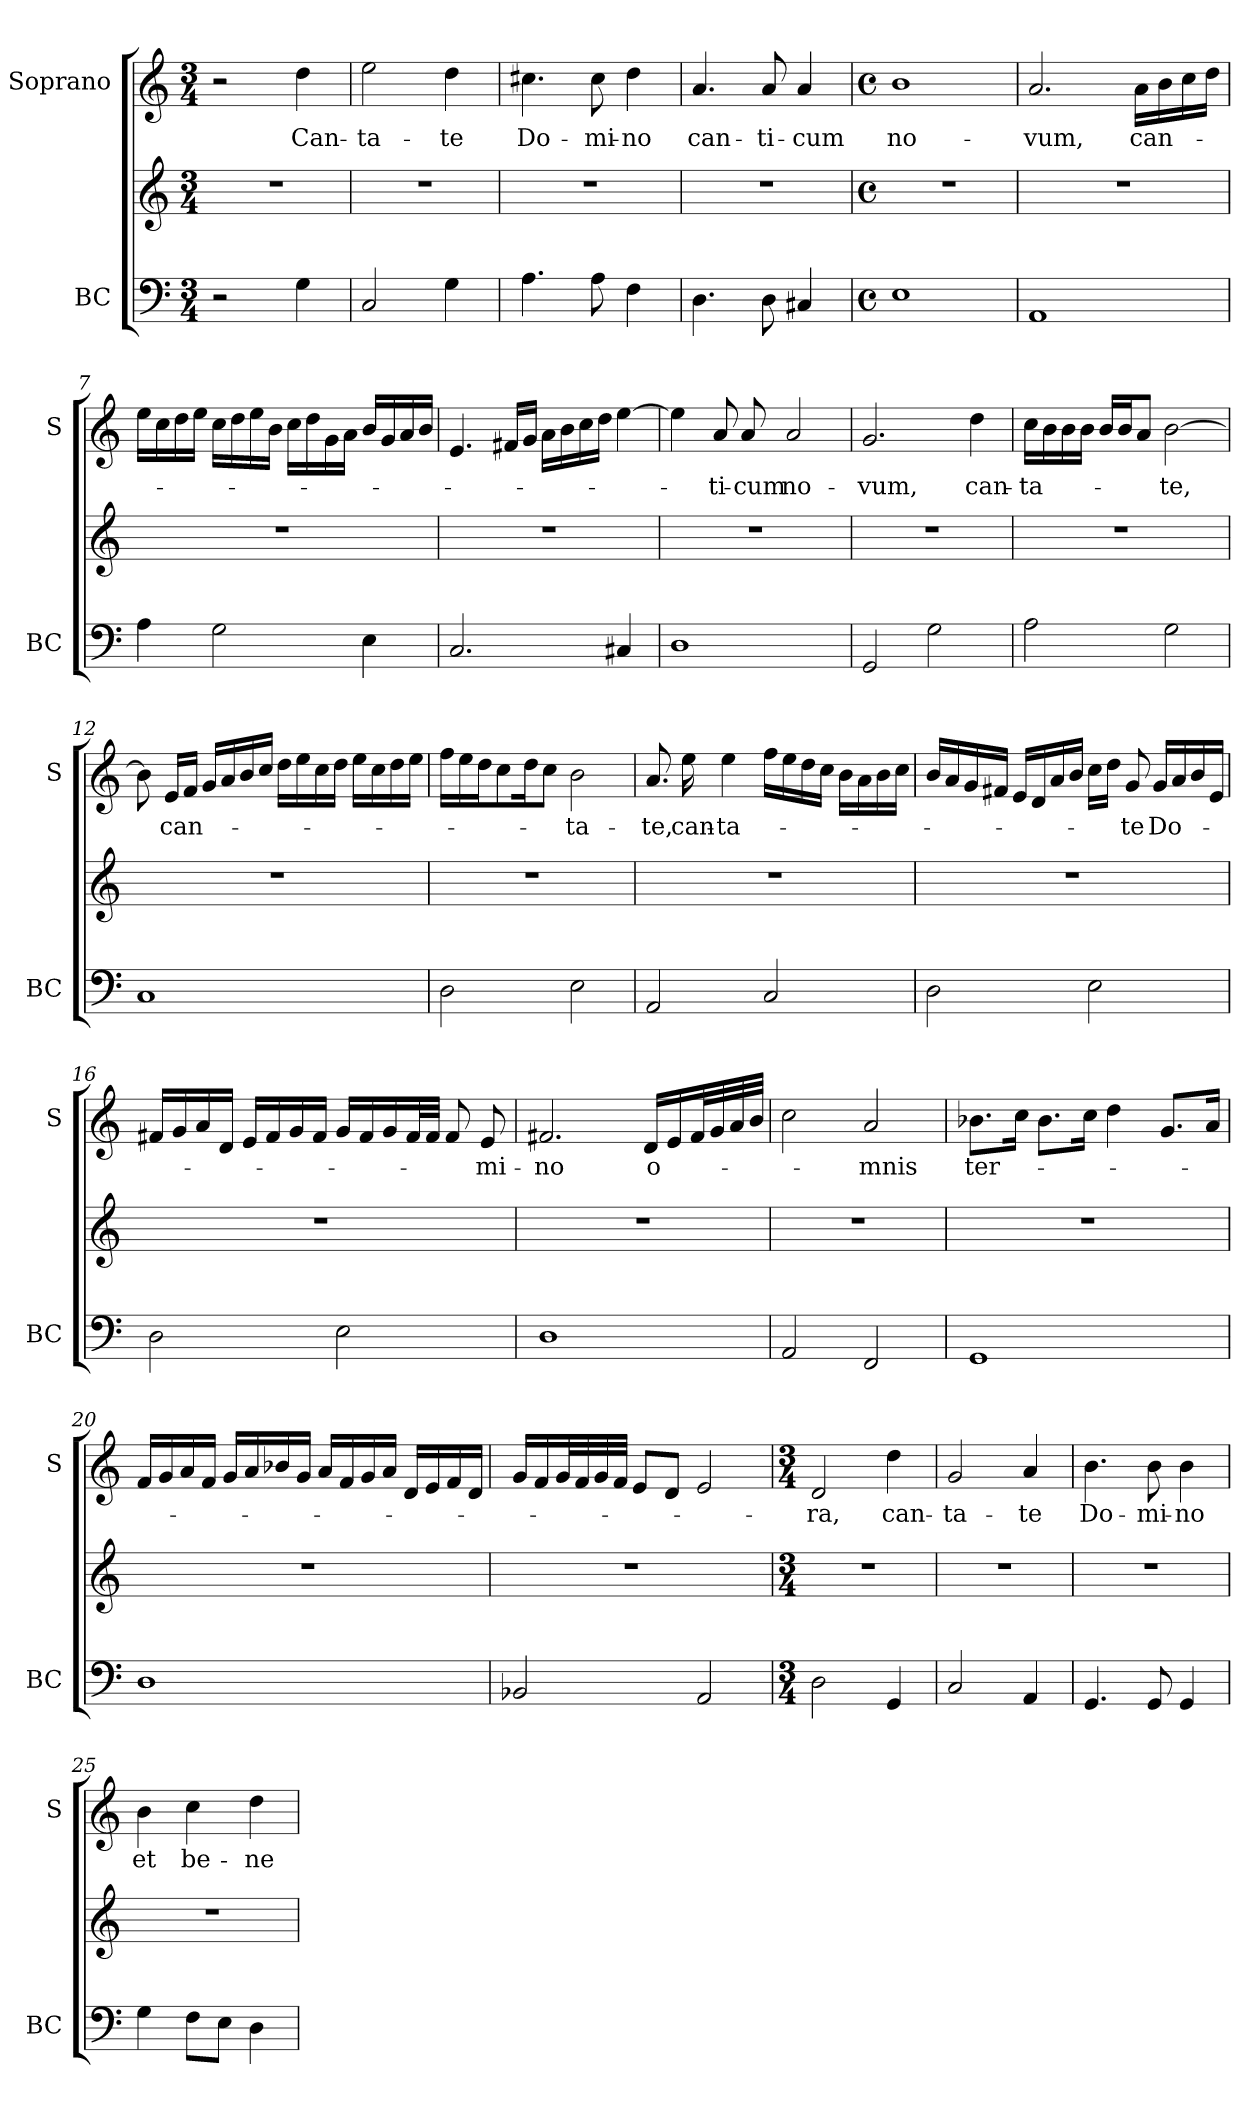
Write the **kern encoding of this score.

**kern	**kern	**kern	**text
*part2	*part2	*part1	*part1
*staff3	*staff2	*staff1	*staff1
*I"BC	*	*I"Soprano	*
*I'BC	*	*I'S	*
*clefF4	*clefG2	*clefG2	*
*k[]	*k[]	*k[]	*
*C:	*C:	*C:	*
*M3/4	*M3/4	*M3/4	*
=1	=1	=1	=1
2r	2.r	2r	.
!	!	!	!LO:LY:b
4G\	.	4dd\	Can-
=2	=2	=2	=2
!	!	!	!LO:LY:b
2C/	2.r	2ee\	-ta-
!	!	!	!LO:LY:b
4G\	.	4dd\	-te
=3	=3	=3	=3
!	!	!	!LO:LY:b
4.A\	2.r	4.cc#X\	Do-
!	!	!	!LO:LY:b
8A\	.	8cc#\	-mi-
!	!	!	!LO:LY:b
4F\	.	4dd\	-no
=4	=4	=4	=4
!	!	!	!LO:LY:b
4.D\	2.r	4.a/	can-
!	!	!	!LO:LY:b
8D\	.	8a/	-ti-
!	!	!	!LO:LY:b
4C#X/	.	4a/	-cum
=5	=5	=5	=5
*M4/4	*M4/4	*M4/4	*
*met(c)	*met(c)	*met(c)	*
!	!	!	!LO:LY:b
1E	1r	1b	no-
!!LO:LB:g=z
=6	=6	=6	=6
!	!	!	!LO:LY:b
1AA	1r	2.a/	-vum,
!	!	!	!LO:LY:b
.	.	16a\LL	can-
.	.	16b\	.
.	.	16cc\	.
.	.	16dd\JJ	.
=7	=7	=7	=7
4A\	1r	16ee\LL	.
.	.	16cc\	.
.	.	16dd\	.
.	.	16ee\JJ	.
2G\	.	16cc\LL	.
.	.	16dd\	.
.	.	16ee\	.
.	.	16b\JJ	.
.	.	16cc\LL	.
.	.	16dd\	.
.	.	16g\	.
.	.	16a\JJ	.
4E\	.	16b/LL	.
.	.	16g/	.
.	.	16a/	.
.	.	16b/JJ	.
=8	=8	=8	=8
2.C/	1r	4.e/	.
.	.	16f#X/LL	.
.	.	16g/JJ	.
.	.	16a\LL	.
.	.	16b\	.
.	.	16cc\	.
.	.	16dd\JJ	.
4C#X/	.	[4ee\	.
=9	=9	=9	=9
1D	1r	4ee\]	.
!	!	!	!LO:LY:b
.	.	8a/	-ti-
!	!	!	!LO:LY:b
.	.	8a/	-cum
!	!	!	!LO:LY:b
.	.	2a/	no-
=10	=10	=10	=10
!	!	!	!LO:LY:b
2GG/	1r	2.g/	-vum,
2G\	.	.	.
!	!	!	!LO:LY:b
.	.	4dd\	can-
!!LO:LB:g=z
=11	=11	=11	=11
!	!	!	!LO:LY:b
2A\	1r	16cc\LL	-ta-
.	.	16b\	.
.	.	16b\	.
.	.	16b\JJ	.
.	.	16b/LL	.
.	.	16b/J	.
.	.	8a/J	.
!	!	!	!LO:LY:b
2G\	.	[2b\	-te,
=12	=12	=12	=12
1C	1r	8b\]	.
!	!	!	!LO:LY:b
.	.	16e/LL	can-
.	.	16f/JJ	.
.	.	16g/LL	.
.	.	16a/	.
.	.	16b/	.
.	.	16cc/JJ	.
.	.	16dd\LL	.
.	.	16ee\	.
.	.	16cc\	.
.	.	16dd\JJ	.
.	.	16ee\LL	.
.	.	16cc\	.
.	.	16dd\	.
.	.	16ee\JJ	.
=13	=13	=13	=13
2D\	1r	16ff\LL	.
.	.	16ee\	.
.	.	16dd\J	.
.	.	8cc\	.
.	.	16dd\k	.
.	.	8cc\J	.
!	!	!	!LO:LY:b
2E\	.	2b\	-ta-
=14	=14	=14	=14
!	!	!	!LO:LY:b
2AA/	1r	8.a/	-te,
!	!	!	!LO:LY:b
.	.	16ee\	can-
!	!	!	!LO:LY:b
.	.	4ee\	-ta-
2C/	.	16ff\LL	.
.	.	16ee\	.
.	.	16dd\	.
.	.	16cc\JJ	.
.	.	16b\LL	.
.	.	16a\	.
.	.	16b\	.
.	.	16cc\JJ	.
!!LO:PB:g=z
=15	=15	=15	=15
2D\	1r	16b/LL	.
.	.	16a/	.
.	.	16g/	.
.	.	16f#X/JJ	.
.	.	16e/LL	.
.	.	16d/	.
.	.	16a/	.
.	.	16b/JJ	.
2E\	.	16cc\LL	.
.	.	16dd\JJ	.
!	!	!	!LO:LY:b
.	.	8g/	-te
!	!	!	!LO:LY:b
.	.	16g/LL	Do-
.	.	16a/	.
.	.	16b/	.
.	.	16e/JJ	.
=16	=16	=16	=16
2D\	1r	16f#X/LL	.
.	.	16g/	.
.	.	16a/	.
.	.	16d/JJ	.
.	.	16e/LL	.
.	.	16f#/	.
.	.	16g/	.
.	.	16f#/JJ	.
2E\	.	16g/LL	.
.	.	16f#/	.
.	.	16g/	.
.	.	32f#/L	.
.	.	32f#/JJJ	.
.	.	8f#/	.
!	!	!	!LO:LY:b
.	.	8e/	-mi-
=17	=17	=17	=17
!	!	!	!LO:LY:b
1D	1r	2.f#X/	-no
!	!	!	!LO:LY:b
.	.	16d/LL	o-
.	.	16e/	.
.	.	32f#/L	.
.	.	32g/	.
.	.	32a/	.
.	.	32b/JJJ	.
=18	=18	=18	=18
2AA/	1r	2cc\	.
!	!	!	!LO:LY:b
2FF/	.	2a/	-mnis
!!LO:LB:g=z
=19	=19	=19	=19
!	!	!	!LO:LY:b
1GG	1r	8.b-X\L	ter-
.	.	16cc\Jk	.
.	.	8.b-\L	.
.	.	16cc\Jk	.
.	.	4dd\	.
.	.	8.g/L	.
.	.	16a/Jk	.
=20	=20	=20	=20
1D	1r	16f/LL	.
.	.	16g/	.
.	.	16a/	.
.	.	16f/JJ	.
.	.	16g/LL	.
.	.	16a/	.
.	.	16b-X/	.
.	.	16g/JJ	.
.	.	16a/LL	.
.	.	16f/	.
.	.	16g/	.
.	.	16a/JJ	.
.	.	16d/LL	.
.	.	16e/	.
.	.	16f/	.
.	.	16d/JJ	.
=21	=21	=21	=21
2BB-X/	1r	16g/LL	.
.	.	16f/	.
.	.	32g/L	.
.	.	32f/	.
.	.	32g/	.
.	.	32f/JJJ	.
.	.	8e/L	.
.	.	8d/J	.
2AA/	.	2e/	.
=22	=22	=22	=22
*M3/4	*M3/4	*M3/4	*
!	!	!	!LO:LY:b
2D\	2.r	2d/	-ra,
!	!	!	!LO:LY:b
4GG/	.	4dd\	can-
=23	=23	=23	=23
!	!	!	!LO:LY:b
2C/	2.r	2g/	-ta-
!	!	!	!LO:LY:b
4AA/	.	4a/	-te
!!LO:LB:g=z
=24	=24	=24	=24
!	!	!	!LO:LY:b
4.GG/	2.r	4.b\	Do-
!	!	!	!LO:LY:b
8GG/	.	8b\	-mi-
!	!	!	!LO:LY:b
4GG/	.	4b\	-no
=25	=25	=25	=25
!	!	!	!LO:LY:b
4G\	2.r	4b\	et
!	!	!	!LO:LY:b
8F\L	.	4cc\	be-
8E\J	.	.	.
!	!	!	!LO:LY:b
4D\	.	4dd\	-ne-
=	=	=	=
*-	*-	*-	*-
